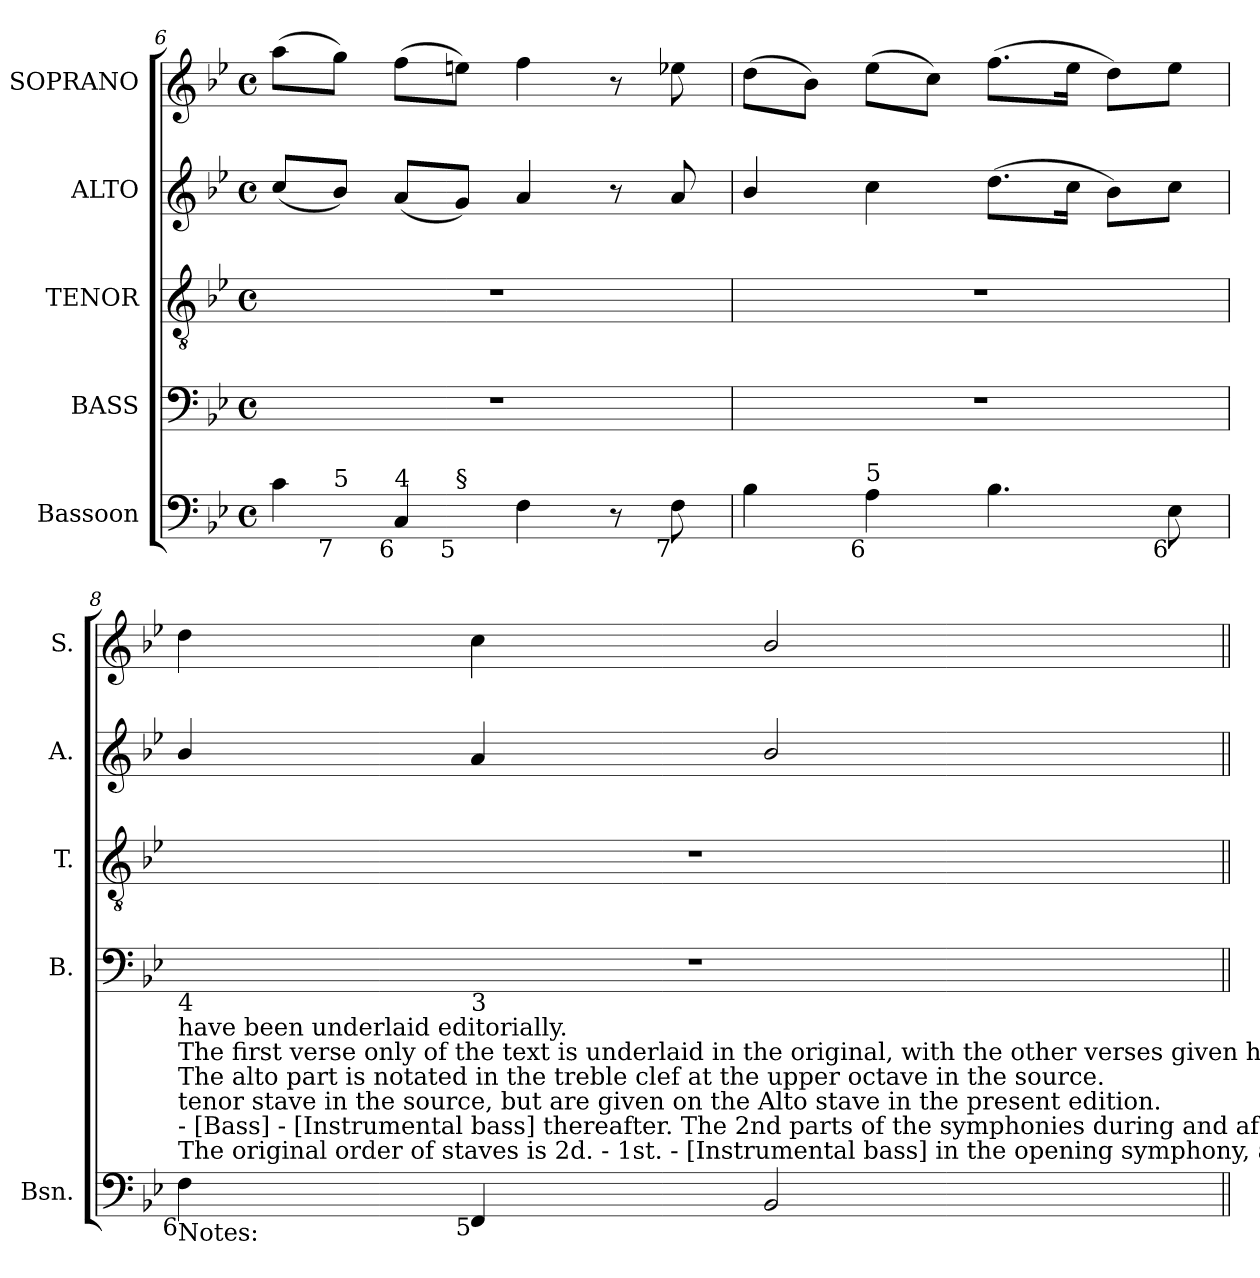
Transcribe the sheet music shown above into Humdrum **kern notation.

**kern	**kern	**kern	**kern	**kern
*part5	*part4	*part3	*part2	*part1
*staff5	*staff4	*staff3	*staff2	*staff1
*I"Bassoon	*I"BASS	*I"TENOR	*I"ALTO	*I"SOPRANO
*I'Bsn.	*I'B.	*I'T.	*I'A.	*I'S.
*clefF4	*clefF4	*clefGv2	*clefG2	*clefG2
*	*	*ITrd7c12	*	*
*k[b-e-]	*k[b-e-]	*k[b-e-]	*k[b-e-]	*k[b-e-]
*B-:	*B-:	*B-:	*B-:	*B-:
*M4/4	*M4/4	*M4/4	*M4/4	*M4/4
*met(c)	*met(c)	*met(c)	*met(c)	*met(c)
=6	=6	=6	=6	=6
!LO:TX:b:rj:t=8	!	!	!	!
!LO:TX:t=6	!	!	!	!
*^	*	*	*	*
*	*^	*	*	*	*
4ci\	8ryy	4.ryy	1r	1r	(8cci/L	(8aai\L
!	!LO:TX:b:rj:t=7	!	!	!	!	!
!	!LO:TX:t=5	!	!	!	!	!
.	2..ryy	.	.	.	8b-i/J)	8ggi\J)
!LO:TX:b:rj:t=6	!	!	!	!	!	!
!LO:TX:t=4	!	!	!	!	!	!
4Ci/	.	.	.	.	(8ai/L	(8ffi\L
!	!	!LO:TX:b:rj:t=5	!	!	!	!
!	!	!LO:TX:t=§	!	!	!	!
.	.	2ryy	.	.	8gi/J)	8eeni\J)
4Fi\	.	.	.	.	4ai/	4ffi\
8r	.	.	.	.	8r	8r
!LO:TX:b:rj:t=7	!	!	!	!	!	!
8Fi\	.	8ryy	.	.	8ai/	8ee-Xi\
*v	*v	*v	*	*	*	*
=7	=7	=7	=7	=7
4B-i\	1r	1r	4b-i/	(8ddi\L
.	.	.	.	8b-i\J)
!LO:TX:b:rj:t=6	!	!	!	!
!LO:TX:t=5	!	!	!	!
4Ai\	.	.	4cci\	(8ee-i\L
.	.	.	.	8cci\J)
4.B-i\	.	.	(8.ddi\L	(8.ffi\L
.	.	.	16cci\Jk	16ee-i\Jk
.	.	.	8b-i\L)	8ddi\L)
!LO:TX:b:rj:t=6	!	!	!	!
8E-i\	.	.	8cci\J	8ee-i\J
!!LO:LB:g=z
=8	=8	=8	=8	=8
!LO:TX:b:t=Notes&colon;	!	!	!	!
!LO:TX:t=The original order of staves is 2d. - 1st. - [Instrumental bass] in the opening symphony, and Tenor - [Alto] - Treble	!	!	!	!
!LO:TX:t=- [Bass] - [Instrumental bass] thereafter. The 2nd parts of the symphonies during and after the verse are given on the	!	!	!	!
!LO:TX:t=tenor stave in the source, but are given on the Alto stave in the present edition.	!	!	!	!
!LO:TX:t=The alto part is notated in the treble clef at the upper octave in the source.	!	!	!	!
!LO:TX:t=The first verse only of the text is underlaid in the original, with the other verses given here printed after the music&colon; these	!	!	!	!
!LO:TX:t=have been underlaid editorially.	!	!	!	!
!LO:TX:b:rj:t=6	!	!	!	!
!LO:TX:t=4	!	!	!	!
4Fi\	1r	1r	4b-i/	4ddi\
!LO:TX:b:rj:t=5	!	!	!	!
!LO:TX:t=3	!	!	!	!
4FFi/	.	.	4ai/	4cci\
2BB-i/	.	.	2b-i/	2b-i/
=||	=||	=||	=||	=||
*-	*-	*-	*-	*-
